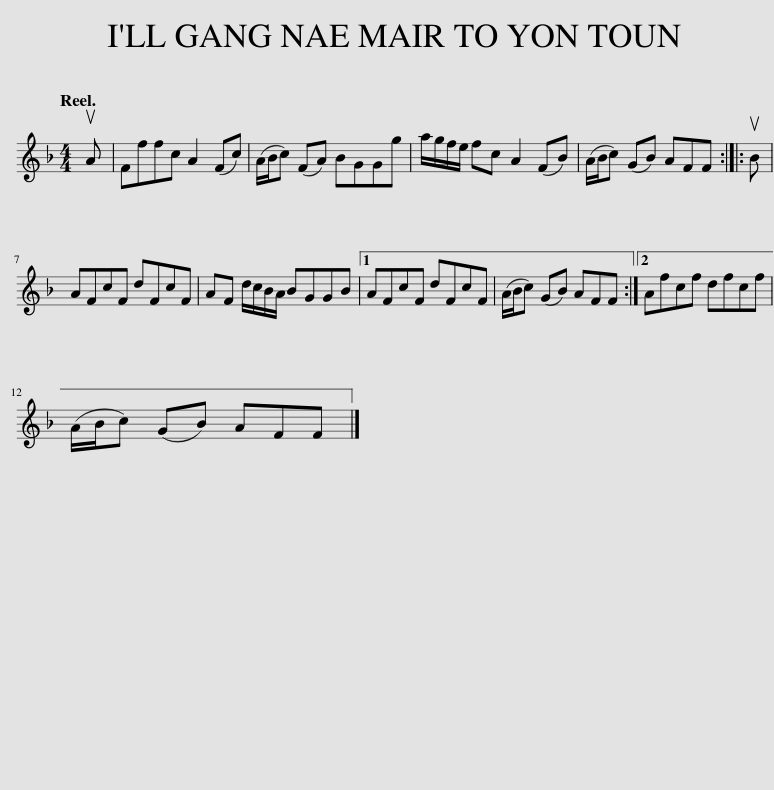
X:1
L:1/8
Q:1/4=120
M:4/4
I:linebreak $
K:F
V:1 treble
V:1
 uA | Fffc A2 (Fc) | (A/B/c) (FA) BGGg | a/g/f/e/ fc A2 (FB) | (A/B/c) (GB) AFF :: %5
 uB |$ AFcF dFcF | AF d/c/B/A/ BGGB |1 AFcF dFcF | (A/B/c) (GB) AFF :|2 %10
 Afcf dfcf |$ (A/B/c) (GB) AFF |] %12
